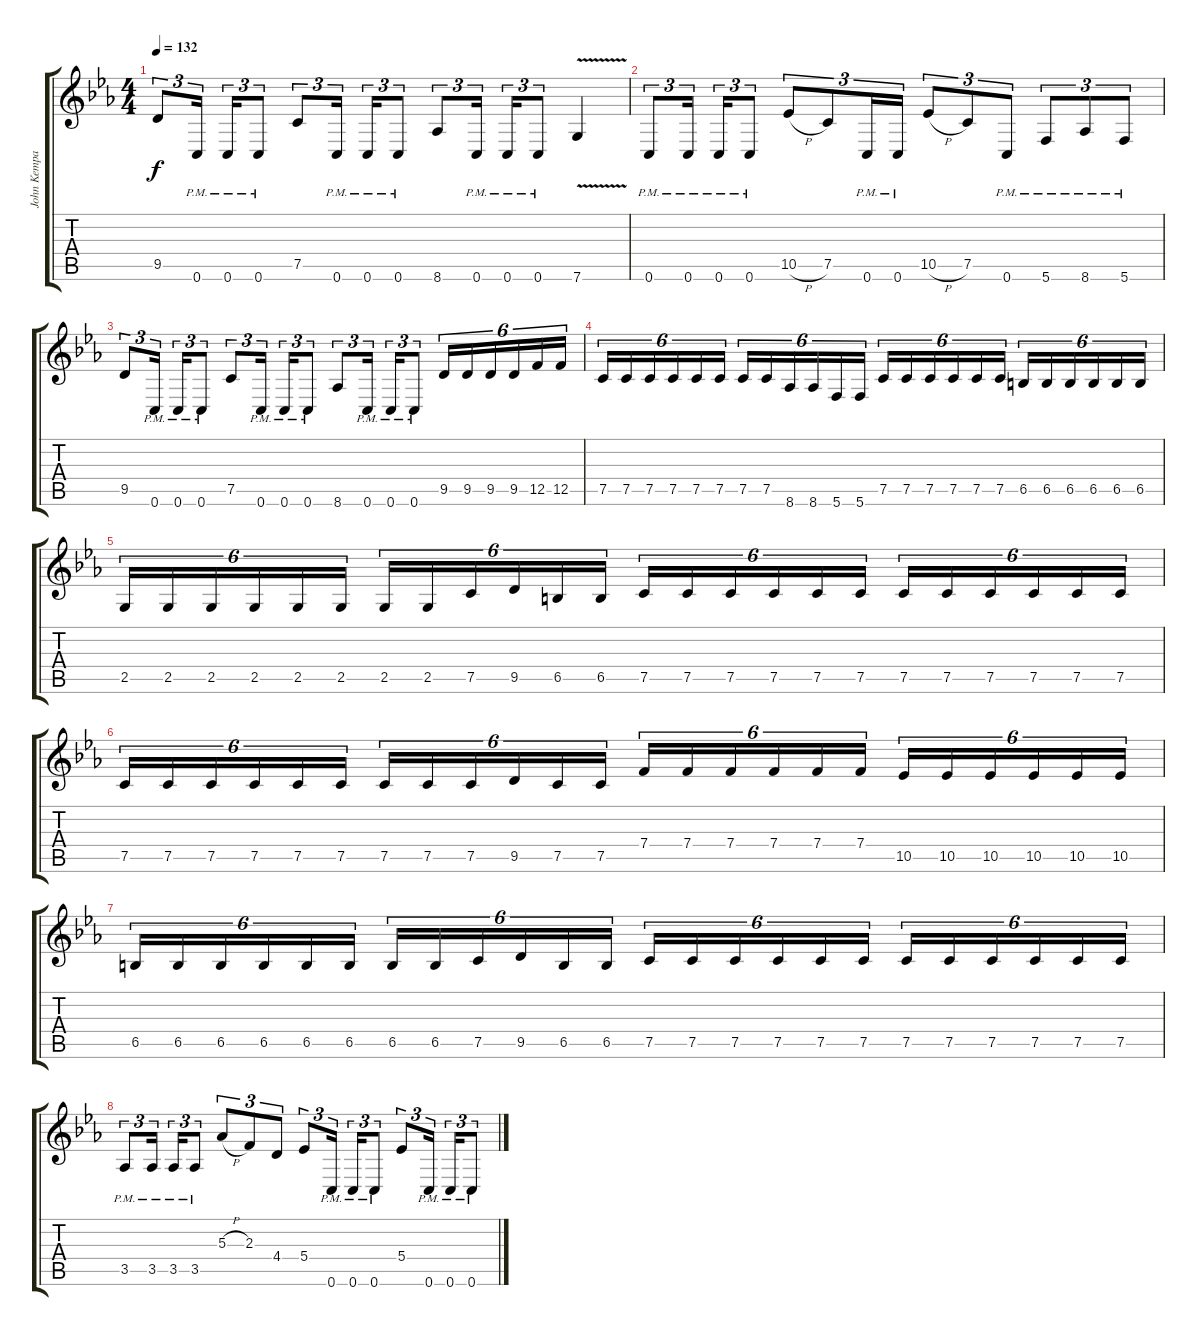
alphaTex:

\track ("John Kempainen" "John Kempa") {instrument distortionguitar}
\staff {score tabs}
\tuning (C4 G3 Eb3 Bb2 F2 C2) {hide}
\ts (4 4)
\tempo 132
\clef g2
\ks eb
9.5.8{tu (3 2) dy f} 0.6{pm}.16{tu (3 2)} 0.6{pm}.16{tu (3 2)} 0.6{pm}.8{tu (3 2)} 7.5.8{tu (3 2)} 0.6{pm}.16{tu (3 2)} 0.6{pm}.16{tu (3 2)} 0.6{pm}.8{tu (3 2)} 8.6.8{tu (3 2)} 0.6{pm}.16{tu (3 2)} 0.6{pm}.16{tu (3 2)} 0.6{pm}.8{tu (3 2)} 7.6{v}.4 |
0.6{pm}.8{tu (3 2)} 0.6{pm}.16{tu (3 2)} 0.6{pm}.16{tu (3 2)} 0.6{pm}.8{tu (3 2)} 10.5{h}.8{tu (3 2)} 7.5.8{tu (3 2)} 0.6{pm}.16{tu (3 2)} 0.6{pm}.16{tu (3 2)} 10.5{h}.8{tu (3 2)} 7.5.8{tu (3 2)} 0.6{pm}.8{tu (3 2)} 5.6{pm}.8{tu (3 2)} 8.6{pm}.8{tu (3 2)} 5.6{pm}.8{tu (3 2)} |
9.5.8{tu (3 2)} 0.6{pm}.16{tu (3 2)} 0.6{pm}.16{tu (3 2)} 0.6{pm}.8{tu (3 2)} 7.5.8{tu (3 2)} 0.6{pm}.16{tu (3 2)} 0.6{pm}.16{tu (3 2)} 0.6{pm}.8{tu (3 2)} 8.6.8{tu (3 2)} 0.6{pm}.16{tu (3 2)} 0.6{pm}.16{tu (3 2)} 0.6{pm}.8{tu (3 2)} 9.5.16{tu (6 4)} 9.5.16{tu (6 4)} 9.5.16{tu (6 4)} 9.5.16{tu (6 4)} 12.5.16{tu (6 4)} 12.5.16{tu (6 4)} |
7.5.16{tu (6 4)} 7.5.16{tu (6 4)} 7.5.16{tu (6 4)} 7.5.16{tu (6 4)} 7.5.16{tu (6 4)} 7.5.16{tu (6 4)} 7.5.16{tu (6 4)} 7.5.16{tu (6 4)} 8.6.16{tu (6 4)} 8.6.16{tu (6 4)} 5.6.16{tu (6 4)} 5.6.16{tu (6 4)} 7.5.16{tu (6 4)} 7.5.16{tu (6 4)} 7.5.16{tu (6 4)} 7.5.16{tu (6 4)} 7.5.16{tu (6 4)} 7.5.16{tu (6 4)} 6.5.16{tu (6 4)} 6.5.16{tu (6 4)} 6.5.16{tu (6 4)} 6.5.16{tu (6 4)} 6.5.16{tu (6 4)} 6.5.16{tu (6 4)} |
2.5.16{tu (6 4)} 2.5.16{tu (6 4)} 2.5.16{tu (6 4)} 2.5.16{tu (6 4)} 2.5.16{tu (6 4)} 2.5.16{tu (6 4)} 2.5.16{tu (6 4)} 2.5.16{tu (6 4)} 7.5.16{tu (6 4)} 9.5.16{tu (6 4)} 6.5.16{tu (6 4)} 6.5.16{tu (6 4)} 7.5.16{tu (6 4)} 7.5.16{tu (6 4)} 7.5.16{tu (6 4)} 7.5.16{tu (6 4)} 7.5.16{tu (6 4)} 7.5.16{tu (6 4)} 7.5.16{tu (6 4)} 7.5.16{tu (6 4)} 7.5.16{tu (6 4)} 7.5.16{tu (6 4)} 7.5.16{tu (6 4)} 7.5.16{tu (6 4)} |
7.5.16{tu (6 4)} 7.5.16{tu (6 4)} 7.5.16{tu (6 4)} 7.5.16{tu (6 4)} 7.5.16{tu (6 4)} 7.5.16{tu (6 4)} 7.5.16{tu (6 4)} 7.5.16{tu (6 4)} 7.5.16{tu (6 4)} 9.5.16{tu (6 4)} 7.5.16{tu (6 4)} 7.5.16{tu (6 4)} 7.4.16{tu (6 4)} 7.4.16{tu (6 4)} 7.4.16{tu (6 4)} 7.4.16{tu (6 4)} 7.4.16{tu (6 4)} 7.4.16{tu (6 4)} 10.5.16{tu (6 4)} 10.5.16{tu (6 4)} 10.5.16{tu (6 4)} 10.5.16{tu (6 4)} 10.5.16{tu (6 4)} 10.5.16{tu (6 4)} |
6.5.16{tu (6 4)} 6.5.16{tu (6 4)} 6.5.16{tu (6 4)} 6.5.16{tu (6 4)} 6.5.16{tu (6 4)} 6.5.16{tu (6 4)} 6.5.16{tu (6 4)} 6.5.16{tu (6 4)} 7.5.16{tu (6 4)} 9.5.16{tu (6 4)} 6.5.16{tu (6 4)} 6.5.16{tu (6 4)} 7.5.16{tu (6 4)} 7.5.16{tu (6 4)} 7.5.16{tu (6 4)} 7.5.16{tu (6 4)} 7.5.16{tu (6 4)} 7.5.16{tu (6 4)} 7.5.16{tu (6 4)} 7.5.16{tu (6 4)} 7.5.16{tu (6 4)} 7.5.16{tu (6 4)} 7.5.16{tu (6 4)} 7.5.16{tu (6 4)} |
3.5{pm}.8{tu (3 2)} 3.5{pm}.16{tu (3 2)} 3.5{pm}.16{tu (3 2)} 3.5{pm}.8{tu (3 2)} 5.3{h}.8{tu (3 2)} 2.3.8{tu (3 2)} 4.4.8{tu (3 2)} 5.4.8{tu (3 2)} 0.6{pm}.16{tu (3 2)} 0.6{pm}.16{tu (3 2)} 0.6{pm}.8{tu (3 2)} 5.4.8{tu (3 2)} 0.6{pm}.16{tu (3 2)} 0.6{pm}.16{tu (3 2)} 0.6{pm}.8{tu (3 2)}
